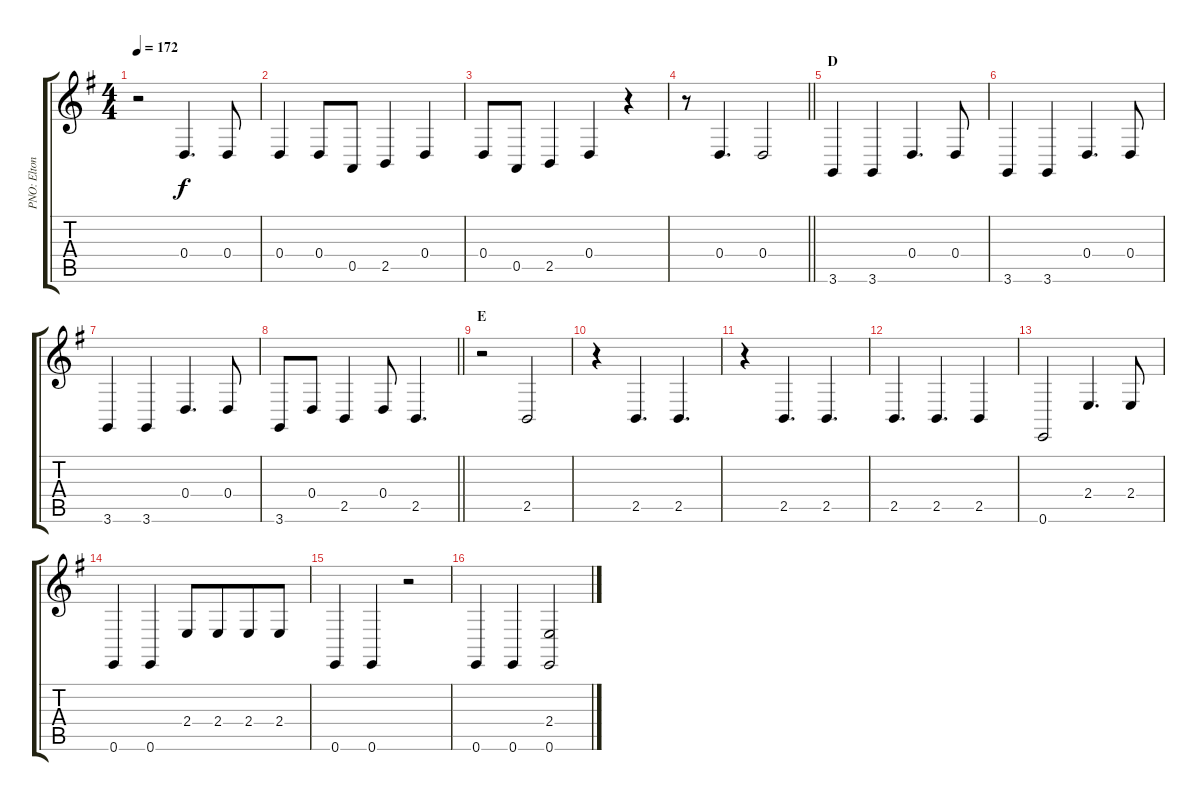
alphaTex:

\track ("PNO: Elton John(LH)" "PNO: Elton") {instrument acousticgrandpiano}
\staff {score tabs}
\tuning (E4 B3 G3 D3 A2 E2) {hide}
\ts (4 4)
\tempo 172
\clef g2
\ks g
r.2{dy f} 0.4.4{d} 0.4.8 |
0.4.4 0.4.8 0.5.8 2.5.4 0.4.4 |
0.4.8 0.5.8 2.5.4 0.4.4 r.4 |
\barLineRight lightlight
r.8 0.4.4{d} 0.4.2 |
\section ("" "D")
3.6.4 3.6.4 0.4.4{d} 0.4.8 |
3.6.4 3.6.4 0.4.4{d} 0.4.8 |
3.6.4 3.6.4 0.4.4{d} 0.4.8 |
\barLineRight lightlight
3.6.8 0.4.8 2.5.4 0.4.8 2.5.4{d} |
\section ("" "E")
r.2 2.5.2 |
r.4 2.5.4{d} 2.5.4{d} |
r.4 2.5.4{d} 2.5.4{d} |
2.5.4{d} 2.5.4{d} 2.5.4 |
0.6.2 2.4.4{d} 2.4.8 |
0.6.4 0.6.4 2.4.8 2.4.8{beam merge} 2.4.8 2.4.8 |
0.6.4 0.6.4 r.2 |
0.6.4 0.6.4 (2.4 0.6).2
